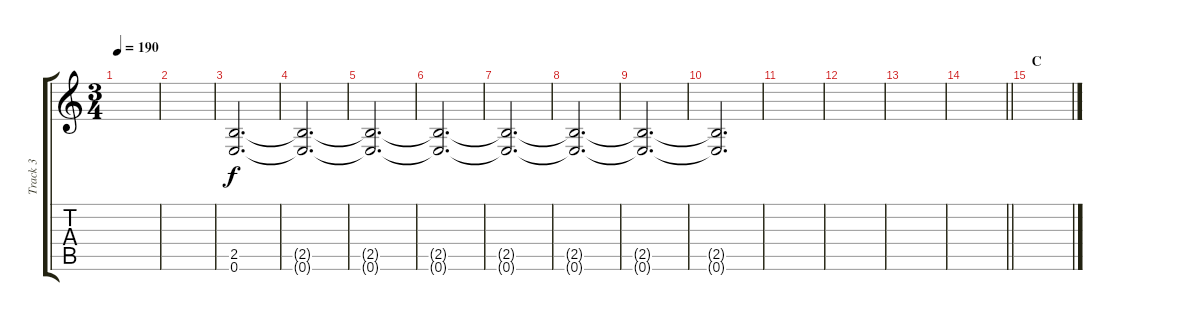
\track ("Track 3" "Track 3") {instrument distortionguitar}
\staff {score tabs}
\tuning (E4 B3 G3 D3 A2 E2) {hide}
\ts (3 4)
\tempo 190
\clef g2
\ks c
|
|
(2.5 0.6).2{d} |
(2.5{t} 0.6{t}).2{d} |
(2.5{t} 0.6{t}).2{d} |
(2.5{t} 0.6{t}).2{d volume 0} |
(2.5{t} 0.6{t}).2{d} |
(2.5{t} 0.6{t}).2{d} |
(2.5{t} 0.6{t}).2{d} |
(2.5{t} 0.6{t}).2{d} |
|
|
|
\barLineRight lightlight
|
\section ("" "C")
